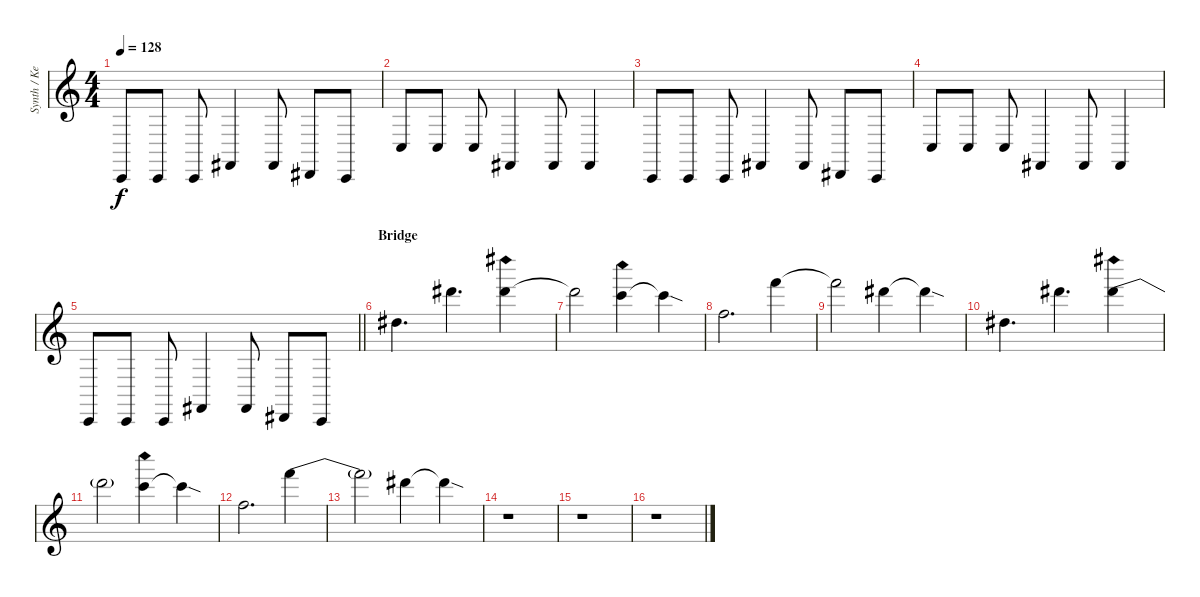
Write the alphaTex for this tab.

\track ("Synth / Keyboard" "Synth / Ke") {instrument brightacousticpiano}
\staff {score}
\tuning (D4 A3 F3 C3 G2 C2) {hide}
\ts (4 4)
\tempo 128
\clef g2
\ks c
0.6.8{dy f} 0.6.8 0.6.8 6.6.4 6.6.8 3.6.8 0.6.8 |
5.5.8 5.5.8 5.5.8 6.6.4 6.6.8 6.6.4 |
0.6.8 0.6.8 0.6.8 6.6.4 6.6.8 3.6.8 0.6.8 |
5.5.8 5.5.8 5.5.8 6.6.4 6.6.8 6.6.4 |
\barLineRight lightlight
0.6.8 0.6.8 0.6.8 6.6.4 6.6.8 3.6.8 0.6.8 |
\section ("" "Bridge")
22.3.4{d volume 10 instrument recorder} 25.1.4{d} 25.1{ah 12}.4 |
25.1{t}.2 22.1{ah 12}.4 22.1{sod t}.4 |
24.3.2{d} 27.1.4 |
27.1{t}.2 25.1.4 25.1{sod t}.4 |
22.3.4{d} 25.1.4{d} 25.1{be (custom 0 0 45 0 50 4 55 0 60 0) ah 12}.4 |
25.1{t}.2 22.1{ah 12}.4 22.1{sod t}.4 |
24.3.2{d} 25.1{be (custom 0 4 45 4 50 0 55 4 60 4)}.4 |
25.1{t}.2 25.1.4 25.1{sod t}.4 |
r.1 |
r.1 |
r.1
